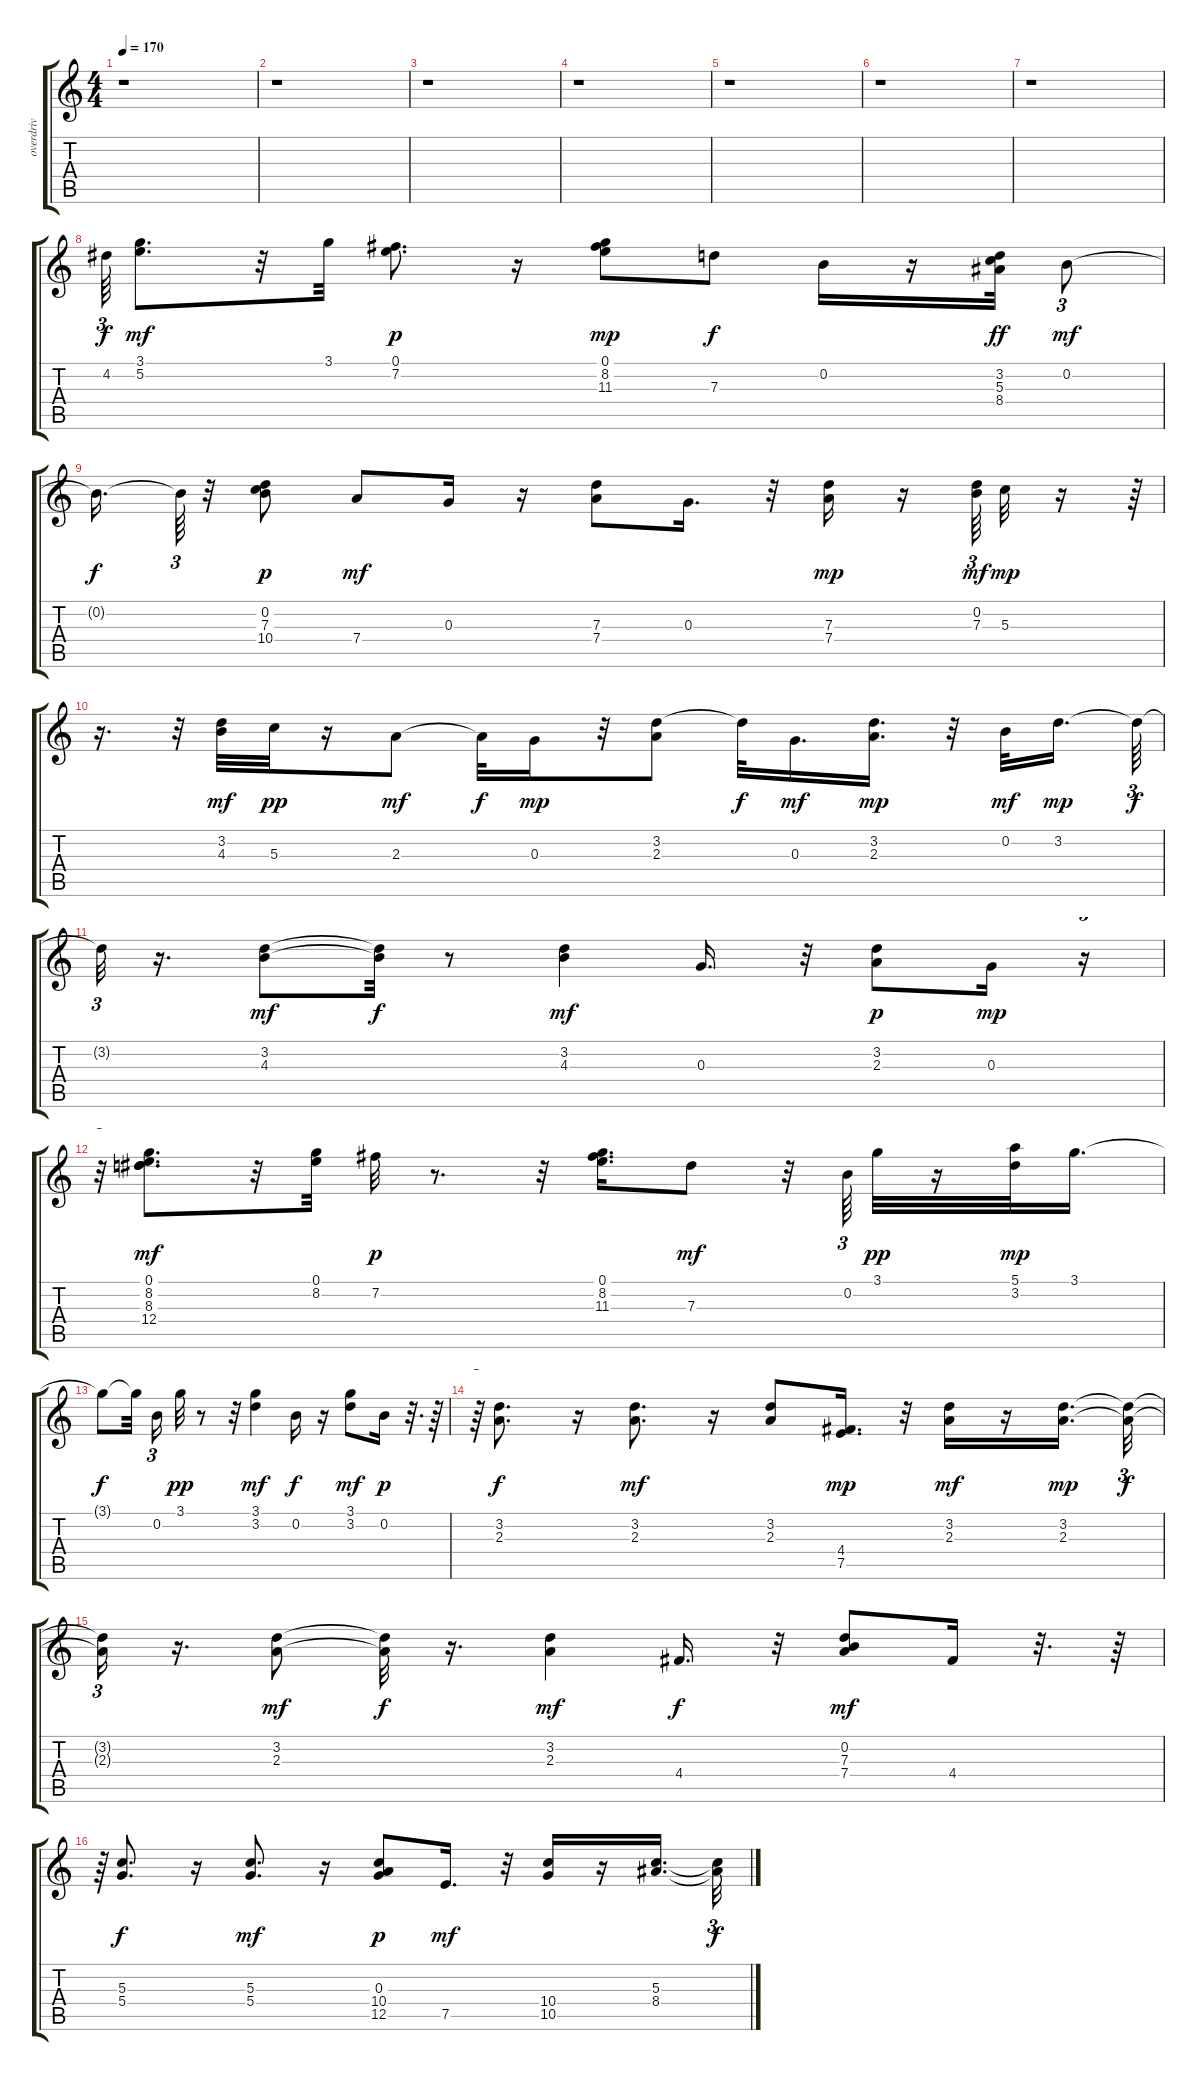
\track ("overdriv" "overdriv") {instrument overdrivenguitar}
\staff {score tabs}
\tuning (E4 B3 G3 D3 A2 E2) {hide}
\ts (4 4)
\tempo 170
\clef g2
\ks c
r.1{dy f} |
r.1 |
r.1 |
r.1 |
r.1 |
r.1 |
r.1 |
4.2.64{tu (3 2)} (3.1 5.2).8{d dy mf} r.32 3.1.32 (0.1 7.2).8{d dy p} r.16 (0.1 8.2 11.3).8{dy mp} 7.3.8{dy f} 0.2.16 r.16 (3.2 5.3 8.4).32{dy ff} 0.2.8{tu (3 2) dy mf} |
0.2{t}.16{d dy f} 0.2{t}.64{tu (3 2)} r.32 (0.2 7.3 10.4).8{dy p} 7.4.8{dy mf} 0.3.16 r.16 (7.3 7.4).8 0.3.16{d} r.32 (7.3 7.4).16{dy mp} r.16 (0.2 7.3).64{tu (3 2) dy mf} 5.3.32{dy mp} r.16 r.64{tu (3 2)} |
r.16{d} r.32{tu (3 2)} (3.2 4.3).32{dy mf} 5.3.32{dy pp} r.16 2.3.8{dy mf} 2.3{t}.32{dy f} 0.3.16{dy mp} r.32 (3.2 2.3).8 3.2{t}.32{dy f} 0.3.16{d dy mf} (3.2 2.3).16{d dy mp} r.32 0.2.32{dy mf} 3.2.16{d dy mp} 3.2{t}.64{tu (3 2) dy f} |
3.2{t}.32{tu (3 2)} r.16{d} (3.2 4.3).8{dy mf} (3.2{t} 4.3{t}).32{dy f} r.8 (3.2 4.3).4{dy mf} 0.3.16{d} r.32 (3.2 2.3).8{dy p} 0.3.16{dy mp} r.16{tu (3 2)} |
r.32{tu (3 2)} (0.1 8.2 8.3 12.4).8{d dy mf} r.32 (0.1 8.2).32 7.2.32{dy p} r.8{d} r.32 (0.1 8.2 11.3).16{d} 7.3.8{dy mf} r.32 0.2.64{tu (3 2)} 3.1.32{dy pp} r.16 (5.1 3.2).32{dy mp} 3.1.16{d} |
3.1{t}.8{dy f} 3.1{t}.32 0.2.16{tu (3 2)} 3.1.32{dy pp} r.8 r.32 (3.1 3.2).4{dy mf} 0.2.16{dy f} r.16 (3.1 3.2).8{dy mf} 0.2.16{dy p} r.32{d} r.64 |
r.64{tu (3 2)} (3.2 2.3).8{d dy f} r.16 (3.2 2.3).8{d dy mf} r.16 (3.2 2.3).8 (4.4 7.5).16{d dy mp} r.32 (3.2 2.3).16{dy mf} r.16 (3.2 2.3).16{d dy mp} (3.2{t} 2.3{t}).32{tu (3 2) dy f} |
(3.2{t} 2.3{t}).16{tu (3 2)} r.16{d} (3.2 2.3).8{dy mf} (3.2{t} 2.3{t}).32{dy f} r.16{d} (3.2 2.3).4{dy mf} 4.4.16{d dy f} r.32 (0.2 7.3 7.4).8{dy mf} 4.4.16 r.32{d} r.64 |
r.64{tu (3 2)} (5.3 5.4).8{d dy f} r.16 (5.3 5.4).8{d dy mf} r.16 (0.3 10.4 12.5).8{dy p} 7.5.16{d dy mf} r.32 (10.4 10.5).16 r.16 (5.3 8.4).16{d} (5.3{t} 8.4{t}).32{tu (3 2) dy f}
